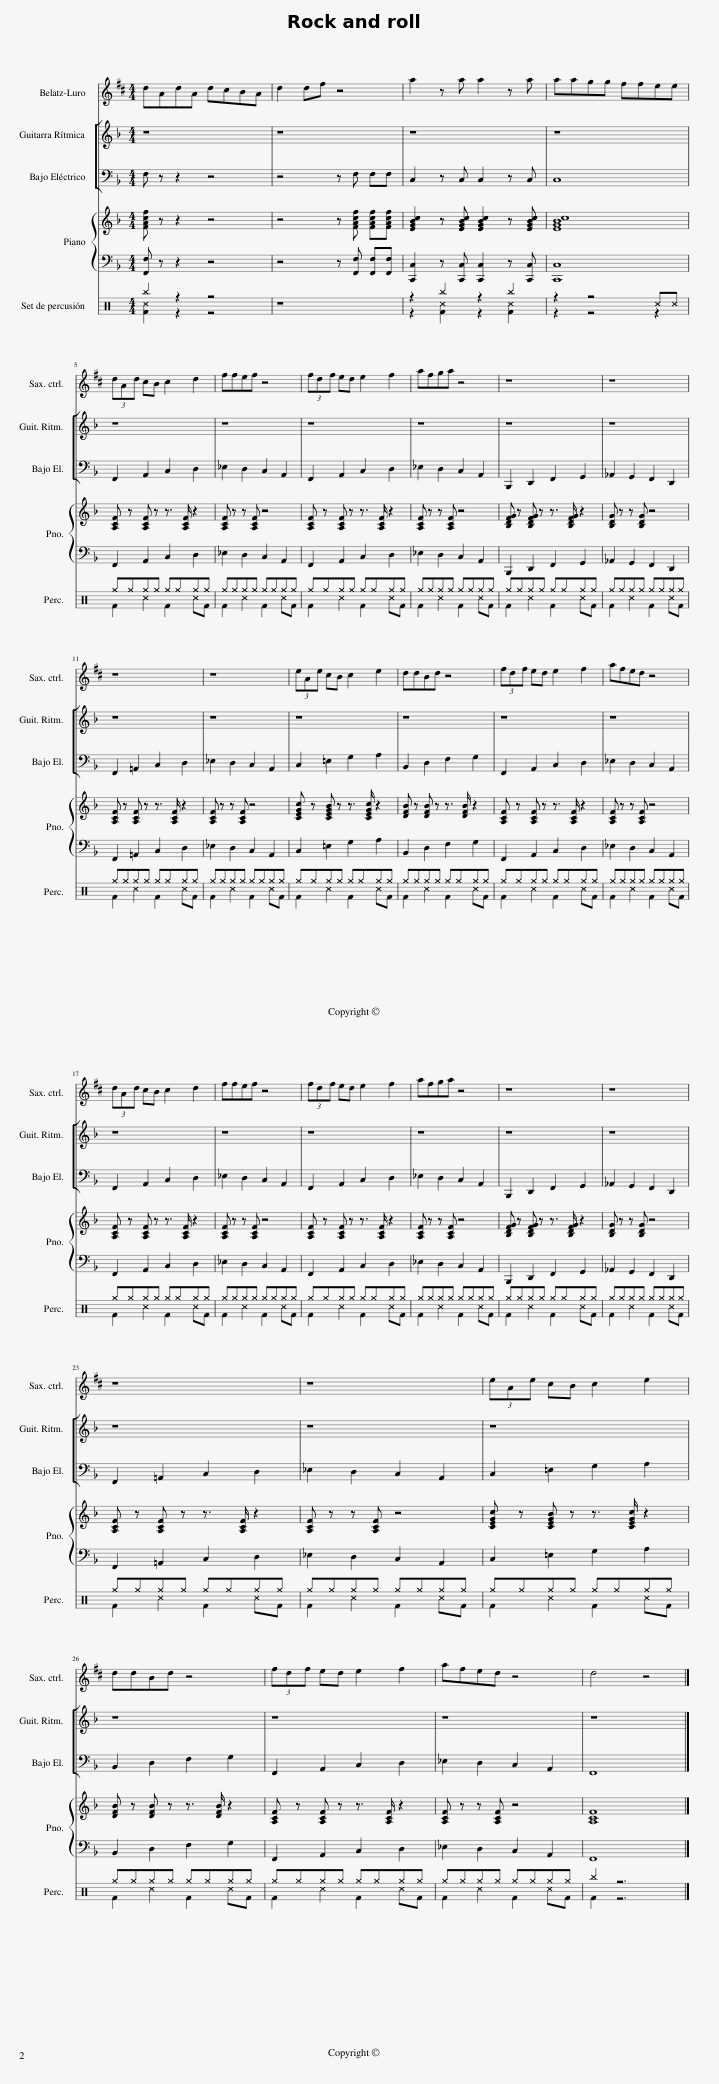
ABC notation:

X:1
%%score 1 [ 2 ] { 3 | 4 } ( 5 6 )
L:1/8
M:4/4
I:linebreak $
K:F
V:1 treble transpose=-9
V:2 bass transpose=-12
V:3 treble
V:4 bass
V:5 perc
K:none
V:6 perc
K:none
V:1
[K:D] dAdA dcBA | d2 df z4 | a2 z a a2 z a | aagg ffee |$ (3dAd cB c2 d2 | %5
 ffef z4 | (3fdf ed e2 f2 | afga z4 | z8 | z8 |$ %10
 z8 | z8 | (3eAe cB c2 e2 | ddBd z4 | (3fdf ed e2 f2 | %15
 afed z4 |$ (3dAd cB c2 d2 | ffef z4 | (3fdf ed e2 f2 | afga z4 | %20
 z8 | z8 |$ z8 | z8 | (3eAe cB c2 e2 |$ %25
 ddBd z4 | (3fdf ed e2 f2 | afed z4 | d4 z4 |] %29
V:2
 F, z z2 z4 | z4 z F, F,F, | C,2 z C, C,2 z C, | C,8 |$ F,,2 A,,2 C,2 D,2 | %5
 _E,2 D,2 C,2 A,,2 | F,,2 A,,2 C,2 D,2 | _E,2 D,2 C,2 A,,2 | B,,,2 D,,2 F,,2 G,,2 | _A,,2 G,,2 F,,2 D,,2 |$ %10
 F,,2 =A,,2 C,2 D,2 | _E,2 D,2 C,2 A,,2 | C,2 =E,2 G,2 A,2 | B,,2 D,2 F,2 G,2 | F,,2 A,,2 C,2 D,2 | %15
 _E,2 D,2 C,2 A,,2 |$ F,,2 A,,2 C,2 D,2 | _E,2 D,2 C,2 A,,2 | F,,2 A,,2 C,2 D,2 | _E,2 D,2 C,2 A,,2 | %20
 B,,,2 D,,2 F,,2 G,,2 | _A,,2 G,,2 F,,2 D,,2 |$ F,,2 =A,,2 C,2 D,2 | _E,2 D,2 C,2 A,,2 | C,2 =E,2 G,2 A,2 |$ %25
 B,,2 D,2 F,2 G,2 | F,,2 A,,2 C,2 D,2 | _E,2 D,2 C,2 A,,2 | F,,8 |] %29
V:3
 [FAcf] z z2 z4 | z4 z [FAcf] [FAcf][FAcf] | [EGBc]2 z [EGBc] [EGBc]2 z [EGBc] | [EGBc]8 |$ [A,CF] z [A,CF] z z3/2 [A,CF]/ z2 | %5
 [A,CF] z z [A,CF] z4 | [A,CF] z [A,CF] z z3/2 [A,CF]/ z2 | [A,CF] z z [A,CF] z4 | [B,DFG] z [B,DFG] z z3/2 [B,DFG]/ z2 | [B,DG] z z [B,DG] z4 |$ %10
 [A,CF] z [A,CF] z z3/2 [A,CF]/ z2 | [A,CF] z z [A,CF] z4 | [CEGc] z [CEGB] z z3/2 [CEGc]/ z2 | [DFB] z [DFB] z z3/2 [DFB]/ z2 | [A,CF] z [A,CF] z z3/2 [A,CF]/ z2 | %15
 [A,CF] z z [A,CF] z4 |$ [A,CF] z [A,CF] z z3/2 [A,CF]/ z2 | [A,CF] z z [A,CF] z4 | [A,CF] z [A,CF] z z3/2 [A,CF]/ z2 | [A,CF] z z [A,CF] z4 | %20
 [B,DFG] z [B,DFG] z z3/2 [B,DFG]/ z2 | [B,DG] z z [B,DG] z4 |$ [A,CF] z [A,CF] z z3/2 [A,CF]/ z2 | [A,CF] z z [A,CF] z4 | [CEGc] z [CEGB] z z3/2 [CEGc]/ z2 |$ %25
 [DFB] z [DFB] z z3/2 [DFB]/ z2 | [A,CF] z [A,CF] z z3/2 [A,CF]/ z2 | [A,CF] z z [A,CF] z4 | [A,CF]8 |] %29
V:4
 [F,,F,] z z2 z4 | z4 z [F,,F,] [F,,F,][F,,F,] | [C,,C,]2 z [C,,C,] [C,,C,]2 z [C,,C,] | [C,,C,]8 |$ F,,2 A,,2 C,2 D,2 | %5
 _E,2 D,2 C,2 A,,2 | F,,2 A,,2 C,2 D,2 | _E,2 D,2 C,2 A,,2 | B,,,2 D,,2 F,,2 G,,2 | _A,,2 G,,2 F,,2 D,,2 |$ %10
 F,,2 =A,,2 C,2 D,2 | _E,2 D,2 C,2 A,,2 | C,2 =E,2 G,2 A,2 | B,,2 D,2 F,2 G,2 | F,,2 A,,2 C,2 D,2 | %15
 _E,2 D,2 C,2 A,,2 |$ F,,2 A,,2 C,2 D,2 | _E,2 D,2 C,2 A,,2 | F,,2 A,,2 C,2 D,2 | _E,2 D,2 C,2 A,,2 | %20
 B,,,2 D,,2 F,,2 G,,2 | _A,,2 G,,2 F,,2 D,,2 |$ F,,2 =A,,2 C,2 D,2 | _E,2 D,2 C,2 A,,2 | C,2 =E,2 G,2 A,2 |$ %25
 B,,2 D,2 F,2 G,2 | F,,2 A,,2 C,2 D,2 | _E,2 D,2 C,2 A,,2 | F,,8 |] %29
V:5
[K:C] ^b2 z2 z4 | z8 | z2 ^b2 z2 ^b2 | z2 z4 ^c^c |$ ^g^g^g^g ^g^g^g^g | %5
 ^g^g^g^g ^g^g^g^g | ^g^g^g^g ^g^g^g^g | ^g^g^g^g ^g^g^g^g | ^g^g^g^g ^g^g^g^g | ^g^g^g^g ^g^g^g^g |$ %10
 ^g^g^g^g ^g^g^g^g | ^g^g^g^g ^g^g^g^g | ^g^g^g^g ^g^g^g^g | ^g^g^g^g ^g^g^g^g | ^g^g^g^g ^g^g^g^g | %15
 ^g^g^g^g ^g^g^g^g |$ ^g^g^g^g ^g^g^g^g | ^g^g^g^g ^g^g^g^g | ^g^g^g^g ^g^g^g^g | ^g^g^g^g ^g^g^g^g | %20
 ^g^g^g^g ^g^g^g^g | ^g^g^g^g ^g^g^g^g |$ ^g^g^g^g ^g^g^g^g | ^g^g^g^g ^g^g^g^g | ^g^g^g^g ^g^g^g^g |$ %25
 ^g^g^g^g ^g^g^g^g | ^g^g^g^g ^g^g^g^g | ^g^g^g^g ^g^g^g^g | ^b2 z6 |] %29
V:6
[K:C] [F^c]2 z2 z4 | x8 | z2 [F^c]2 z2 [F^c]2 | z2 z4 z2 |$ F2 ^c2 F2 ^cF | %5
 F2 ^c2 F2 ^cF | F2 ^c2 F2 ^cF | F2 ^c2 F2 ^cF | F2 ^c2 F2 ^cF | F2 ^c2 F2 ^cF |$ %10
 F2 ^c2 F2 ^cF | F2 ^c2 F2 ^cF | F2 ^c2 F2 ^cF | F2 ^c2 F2 ^cF | F2 ^c2 F2 ^cF | %15
 F2 ^c2 F2 ^cF |$ F2 ^c2 F2 ^cF | F2 ^c2 F2 ^cF | F2 ^c2 F2 ^cF | F2 ^c2 F2 ^cF | %20
 F2 ^c2 F2 ^cF | F2 ^c2 F2 ^cF |$ F2 ^c2 F2 ^cF | F2 ^c2 F2 ^cF | F2 ^c2 F2 ^cF |$ %25
 F2 ^c2 F2 ^cF | F2 ^c2 F2 ^cF | F2 ^c2 F2 ^cF | F2 z6 |] %29
